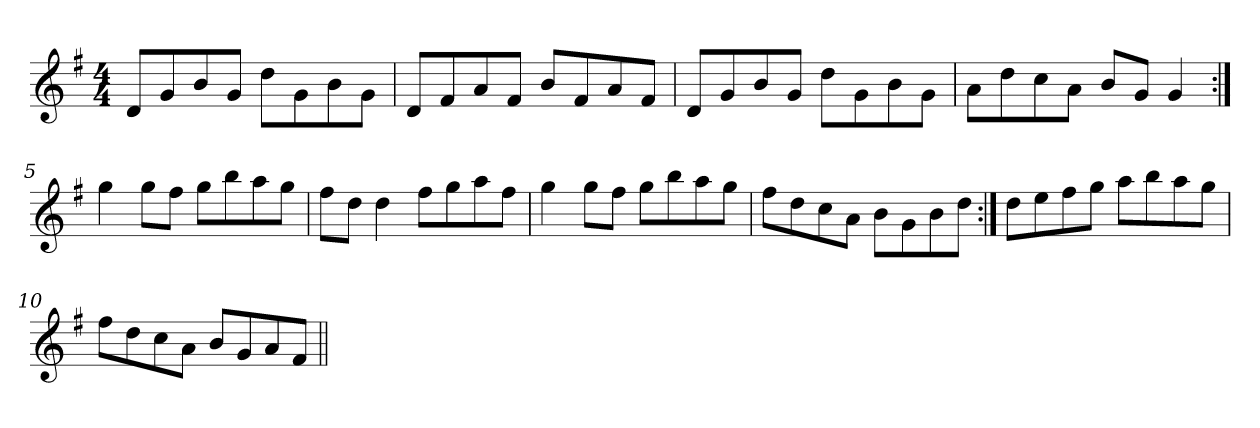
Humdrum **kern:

**kern
*part1
*staff1
*clefG2
*k[f#]
*G:
*M4/4
=1
8d/L
8g/
8b/
8g/J
8dd\L
8g\
8b\
8g\J
=2
8d/L
8f#/
8a/
8f#/J
8b/L
8f#/
8a/
8f#/J
=3
8d/L
8g/
8b/
8g/J
8dd\L
8g\
8b\
8g\J
=4
8a\L
8dd\
8cc\
8a\J
8b/L
8g/J
4g/
=5:|!
4gg\
8gg\L
8ff#\J
8gg\L
8bb\
8aa\
8gg\J
!!LO:LB:g=z
=6
8ff#\L
8dd\J
4dd\
8ff#\L
8gg\
8aa\
8ff#\J
=7
4gg\
8gg\L
8ff#\J
8gg\L
8bb\
8aa\
8gg\J
=8
8ff#\L
8dd\
8cc\
8a\J
8b\L
8g\
8b\
8dd\J
=9:|!
8dd\L
8ee\
8ff#\
8gg\J
8aa\L
8bb\
8aa\
8gg\J
=10
8ff#\L
8dd\
8cc\
8a\J
8b/L
8g/
8a/
8f#/J
=||
*-
